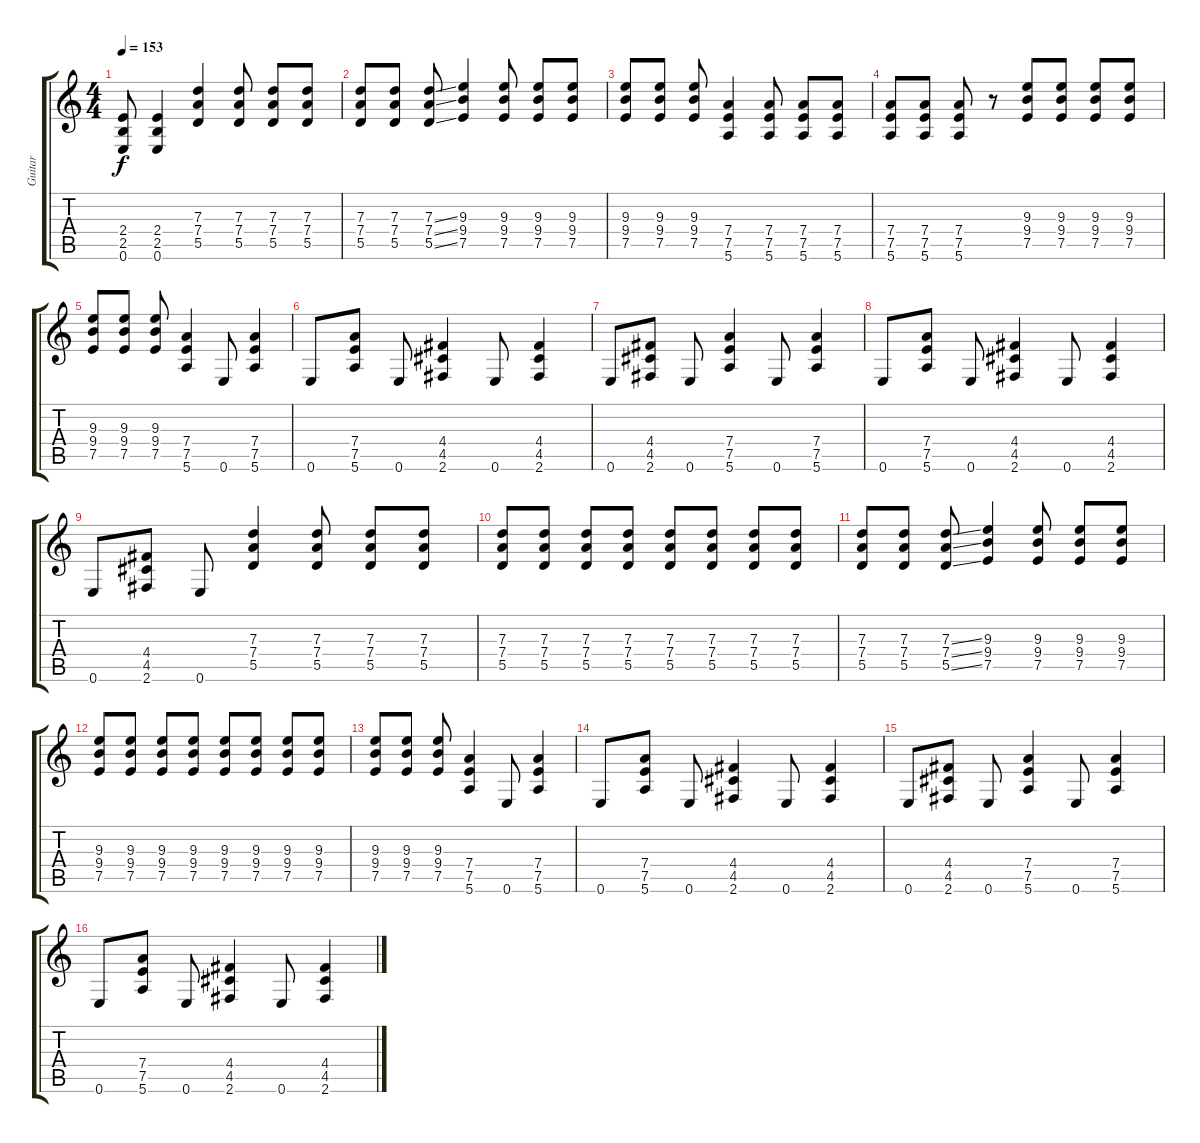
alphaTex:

\track ("Guitar" "Guitar") {instrument overdrivenguitar}
\staff {score tabs}
\tuning (E4 B3 G3 D3 A2 E2) {hide}
\ts (4 4)
\tempo 153
\clef g2
\ks c
(2.4{t} 2.5{t} 0.6{t}).8{dy f} (2.4 2.5 0.6).4 (7.3 7.4 5.5).4 (7.3 7.4 5.5).8 (7.3 7.4 5.5).8 (7.3 7.4 5.5).8 |
(7.3 7.4 5.5).8 (7.3 7.4 5.5).8 (7.3{ss} 7.4{ss} 5.5{ss}).8 (9.3 9.4 7.5).4 (9.3 9.4 7.5).8 (9.3 9.4 7.5).8 (9.3 9.4 7.5).8 |
(9.3 9.4 7.5).8 (9.3 9.4 7.5).8 (9.3 9.4 7.5).8 (7.4 7.5 5.6).4 (7.4 7.5 5.6).8 (7.4 7.5 5.6).8 (7.4 7.5 5.6).8 |
(7.4 7.5 5.6).8 (7.4 7.5 5.6).8 (7.4 7.5 5.6).8 r.8 (9.3 9.4 7.5).8 (9.3 9.4 7.5).8 (9.3 9.4 7.5).8 (9.3 9.4 7.5).8 |
(9.3 9.4 7.5).8 (9.3 9.4 7.5).8 (9.3 9.4 7.5).8 (7.4 7.5 5.6).4 0.6.8 (7.4 7.5 5.6).4 |
0.6.8 (7.4 7.5 5.6).8 0.6.8 (4.4 4.5 2.6).4 0.6.8 (4.4 4.5 2.6).4 |
0.6.8 (4.4 4.5 2.6).8 0.6.8 (7.4 7.5 5.6).4 0.6.8 (7.4 7.5 5.6).4 |
0.6.8 (7.4 7.5 5.6).8 0.6.8 (4.4 4.5 2.6).4 0.6.8 (4.4 4.5 2.6).4 |
0.6.8 (4.4 4.5 2.6).8 0.6.8 (7.3 7.4 5.5).4 (7.3 7.4 5.5).8 (7.3 7.4 5.5).8 (7.3 7.4 5.5).8 |
(7.3 7.4 5.5).8 (7.3 7.4 5.5).8 (7.3 7.4 5.5).8 (7.3 7.4 5.5).8 (7.3 7.4 5.5).8 (7.3 7.4 5.5).8 (7.3 7.4 5.5).8 (7.3 7.4 5.5).8 |
(7.3 7.4 5.5).8 (7.3 7.4 5.5).8 (7.3{ss} 7.4{ss} 5.5{ss}).8 (9.3 9.4 7.5).4 (9.3 9.4 7.5).8 (9.3 9.4 7.5).8 (9.3 9.4 7.5).8 |
(9.3 9.4 7.5).8 (9.3 9.4 7.5).8 (9.3 9.4 7.5).8 (9.3 9.4 7.5).8 (9.3 9.4 7.5).8 (9.3 9.4 7.5).8 (9.3 9.4 7.5).8 (9.3 9.4 7.5).8 |
(9.3 9.4 7.5).8 (9.3 9.4 7.5).8 (9.3 9.4 7.5).8 (7.4 7.5 5.6).4 0.6.8 (7.4 7.5 5.6).4 |
0.6.8 (7.4 7.5 5.6).8 0.6.8 (4.4 4.5 2.6).4 0.6.8 (4.4 4.5 2.6).4 |
0.6.8 (4.4 4.5 2.6).8 0.6.8 (7.4 7.5 5.6).4 0.6.8 (7.4 7.5 5.6).4 |
0.6.8 (7.4 7.5 5.6).8 0.6.8 (4.4 4.5 2.6).4 0.6.8 (4.4 4.5 2.6).4
